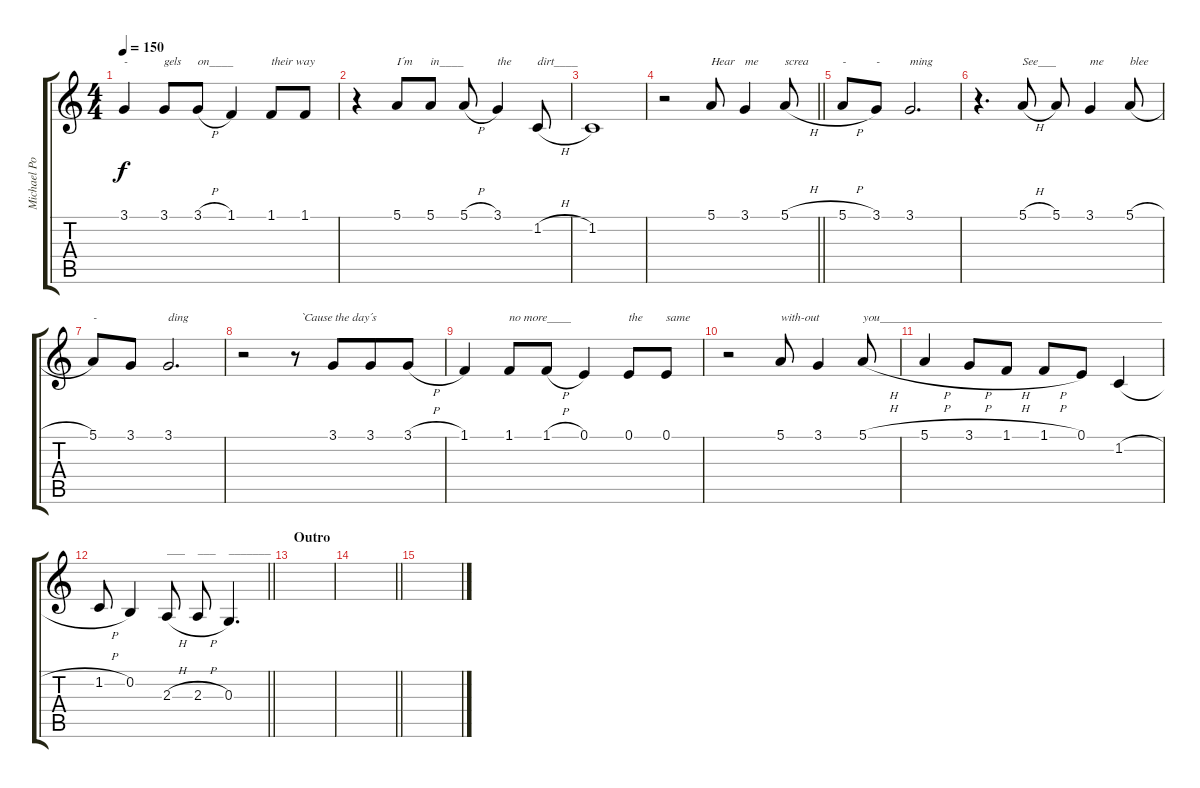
\track ("Michael Poulsen  Voice" "Michael Po") {instrument lead2sawtooth}
\staff {score tabs}
\tuning (E4 B3 G3 D3 A2 E2) {hide}
\ts (4 4)
\tempo 150
\clef g2
\ks c
3.1.4{txt "-" dy f} 3.1.8{txt "gels"} 3.1{h}.8{txt "on____"} 1.1.4 1.1.8{txt "their way"} 1.1.8 |
r.4 5.1.8{txt "I´m"} 5.1.8{txt "in____"} 5.1{h}.8 3.1.4{txt "the"} 1.2{h}.8{txt "dirt____"} |
1.2.1 |
\barLineRight lightlight
r.2 5.1.8{txt "Hear"} 3.1.4{txt "me"} 5.1{h}.8{txt "screa"} |
5.1{h}.8{txt "-"} 3.1.8{txt "-"} 3.1.2{d txt "ming"} |
r.4{d} 5.1{h}.8{txt "See___"} 5.1.8 3.1.4{txt "me"} 5.1{h}.8{txt "blee"} |
5.1.8{txt "-"} 3.1.8 3.1.2{d txt "ding"} |
r.2 r.8{txt "  `Cause the day´s"} 3.1.8{beam merge} 3.1.8 3.1{h}.8 |
1.1.4 1.1.8{txt "no more____"} 1.1{h}.8 0.1.4 0.1.8{txt "the"} 0.1.8{txt "same"} |
r.2 5.1.8{txt "with-out"} 3.1.4 5.1{h}.8{txt "you_______________________________________________"} |
5.1{h}.4 3.1{h}.8 1.1{h}.8 1.1{h}.8 0.1.8 1.2{h}.4 |
\barLineRight lightlight
1.2{h}.8 0.2.4 2.3{h}.8{txt "___"} 2.3{h}.8{txt "___"} 0.3.4{d txt "_______"} |
\section ("" "Outro")
|
\barLineRight lightlight
|
\section ("" "")
